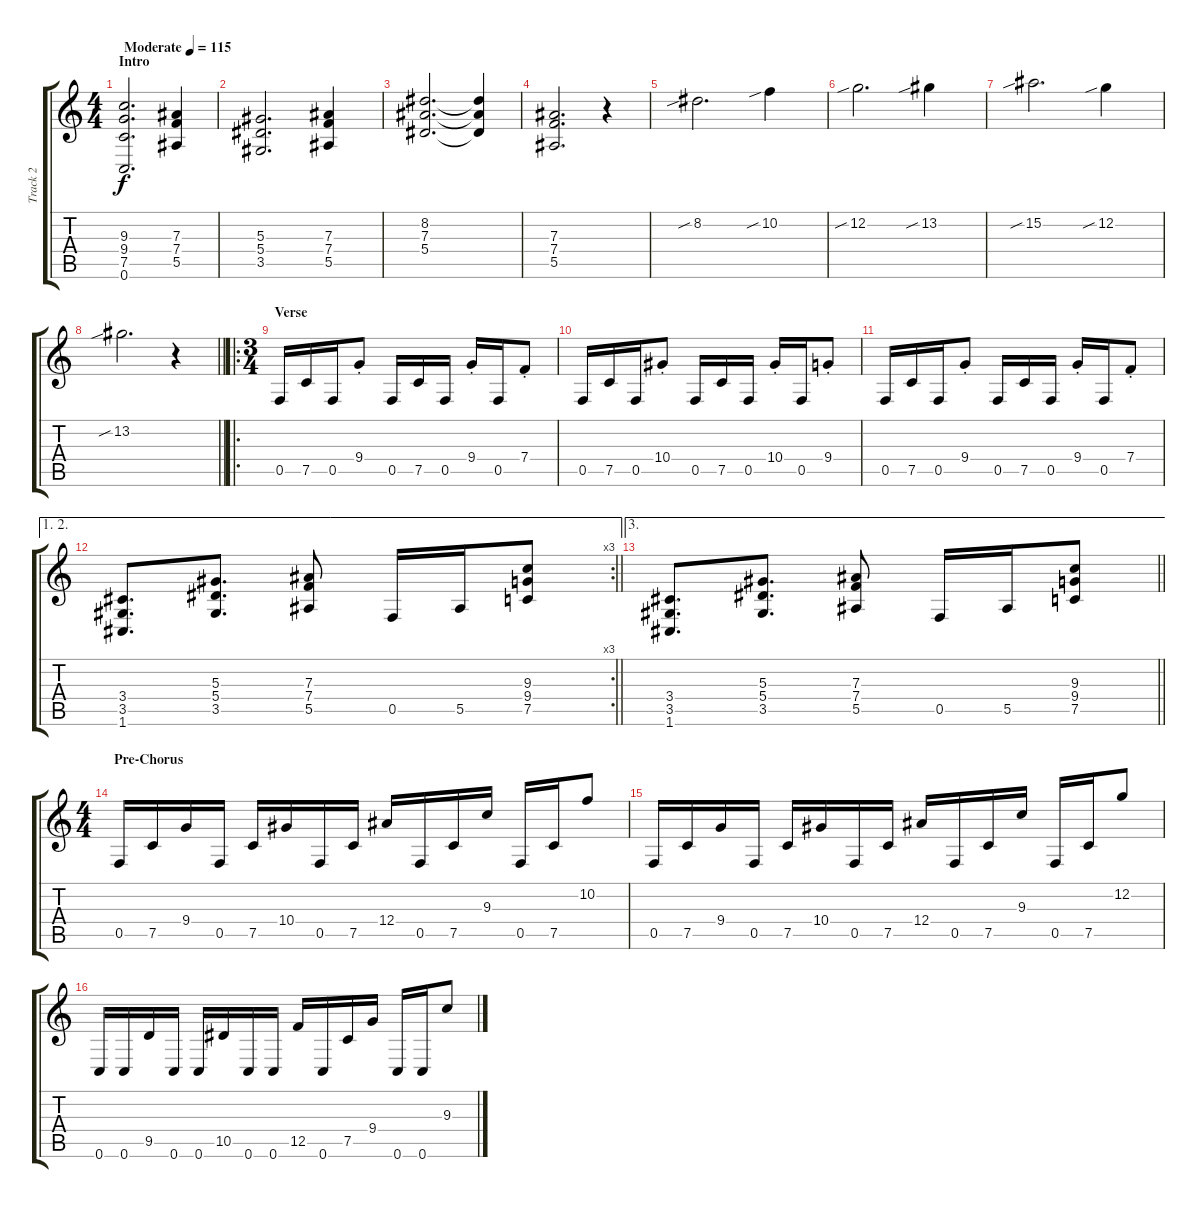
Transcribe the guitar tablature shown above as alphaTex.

\track ("Track 2" "Track 2") {instrument distortionguitar}
\staff {score tabs}
\tuning (C4 G3 Eb3 Bb2 F2 C2) {hide}
\ts (4 4)
\section ("" "Intro")
\tempo (115 "Moderate")
\clef g2
\ks c
(9.3 9.4 7.5 0.6).2{d dy f instrument distortionguitar} (7.3 7.4 5.5).4 |
(5.3 5.4 3.5).2{d} (7.3 7.4 5.5).4 |
(8.2 7.3 5.4).2{d} (8.2{t} 7.3{t} 5.4{t}).4 |
(7.3 7.4 5.5).2{d} r.4 |
8.2{sib}.2{d} 10.2{sib}.4 |
12.2{sib}.2{d} 13.2{sib}.4 |
15.2{sib}.2{d} 12.2{sib}.4 |
\barLineRight lightlight
13.2{sib}.2{d} r.4 |
\ro
\ts (3 4)
\section ("" "Verse")
0.5.16 7.5.16 0.5.16 9.4{st}.8 0.5.16 7.5.16 0.5.16 9.4{st}.16 0.5.16 7.4{st}.8 |
0.5.16 7.5.16 0.5.16 10.4{st}.8 0.5.16 7.5.16 0.5.16 10.4{st}.16 0.5.16 9.4{st}.8 |
0.5.16 7.5.16 0.5.16 9.4{st}.8 0.5.16 7.5.16 0.5.16 9.4{st}.16 0.5.16 7.4{st}.8 |
\ae (1 2)
\rc 3
\barLineRight lightlight
(3.4 3.5 1.6).8{d} (5.3 5.4 3.5).8{d} (7.3 7.4 5.5).8 0.5.16 5.5.16 (9.3 9.4 7.5).8 |
\ae 3
\barLineRight lightlight
(3.4 3.5 1.6).8{d} (5.3 5.4 3.5).8{d} (7.3 7.4 5.5).8 0.5.16 5.5.16 (9.3 9.4 7.5).8 |
\ts (4 4)
\section ("" "Pre-Chorus")
0.5.16 7.5.16 9.4.16 0.5.16 7.5.16 10.4.16 0.5.16 7.5.16 12.4.16 0.5.16 7.5.16 9.3.16 0.5.16 7.5.16 10.2.8 |
0.5.16 7.5.16 9.4.16 0.5.16 7.5.16 10.4.16 0.5.16 7.5.16 12.4.16 0.5.16 7.5.16 9.3.16 0.5.16 7.5.16 12.2.8 |
0.6.16 0.6.16 9.5.16 0.6.16 0.6.16 10.5.16 0.6.16 0.6.16 12.5.16 0.6.16 7.5.16 9.4.16 0.6.16 0.6.16 9.3.8
